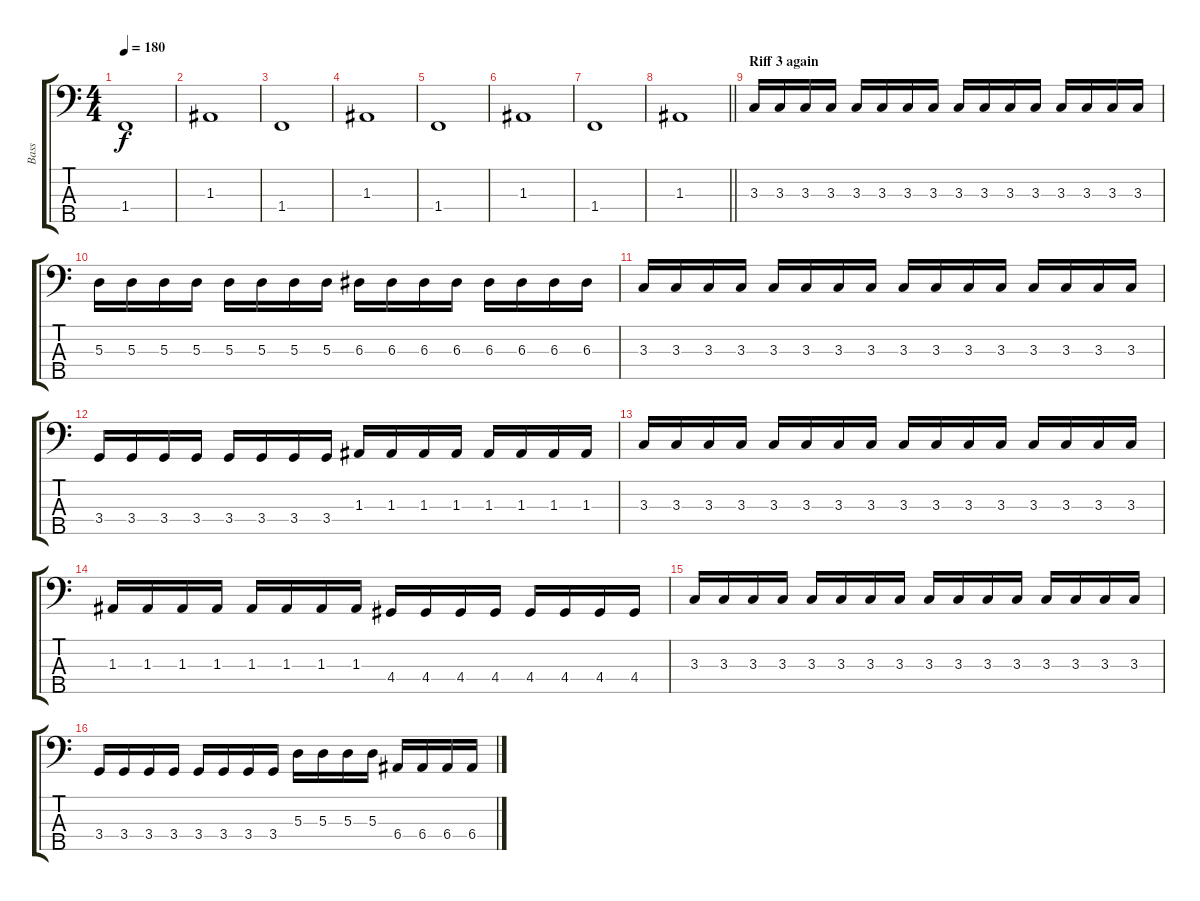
\track ("Bass" "Bass") {instrument electricbasspick}
\staff {score tabs}
\tuning (G2 D2 A1 E1 B0) {hide}
\ts (4 4)
\tempo 180
\clef f4
\ks c
1.4.1{dy f} |
1.3.1 |
1.4.1 |
1.3.1 |
1.4.1 |
1.3.1 |
1.4.1 |
\barLineRight lightlight
1.3.1 |
\section ("" "Riff 3 again")
3.3.16 3.3.16 3.3.16 3.3.16 3.3.16 3.3.16 3.3.16 3.3.16 3.3.16 3.3.16 3.3.16 3.3.16 3.3.16 3.3.16 3.3.16 3.3.16 |
5.3.16 5.3.16 5.3.16 5.3.16 5.3.16 5.3.16 5.3.16 5.3.16 6.3.16 6.3.16 6.3.16 6.3.16 6.3.16 6.3.16 6.3.16 6.3.16 |
3.3.16 3.3.16 3.3.16 3.3.16 3.3.16 3.3.16 3.3.16 3.3.16 3.3.16 3.3.16 3.3.16 3.3.16 3.3.16 3.3.16 3.3.16 3.3.16 |
3.4.16 3.4.16 3.4.16 3.4.16 3.4.16 3.4.16 3.4.16 3.4.16 1.3.16 1.3.16 1.3.16 1.3.16 1.3.16 1.3.16 1.3.16 1.3.16 |
3.3.16 3.3.16 3.3.16 3.3.16 3.3.16 3.3.16 3.3.16 3.3.16 3.3.16 3.3.16 3.3.16 3.3.16 3.3.16 3.3.16 3.3.16 3.3.16 |
1.3.16 1.3.16 1.3.16 1.3.16 1.3.16 1.3.16 1.3.16 1.3.16 4.4.16 4.4.16 4.4.16 4.4.16 4.4.16 4.4.16 4.4.16 4.4.16 |
3.3.16 3.3.16 3.3.16 3.3.16 3.3.16 3.3.16 3.3.16 3.3.16 3.3.16 3.3.16 3.3.16 3.3.16 3.3.16 3.3.16 3.3.16 3.3.16 |
3.4.16 3.4.16 3.4.16 3.4.16 3.4.16 3.4.16 3.4.16 3.4.16 5.3.16 5.3.16 5.3.16 5.3.16 6.4.16 6.4.16 6.4.16 6.4.16
